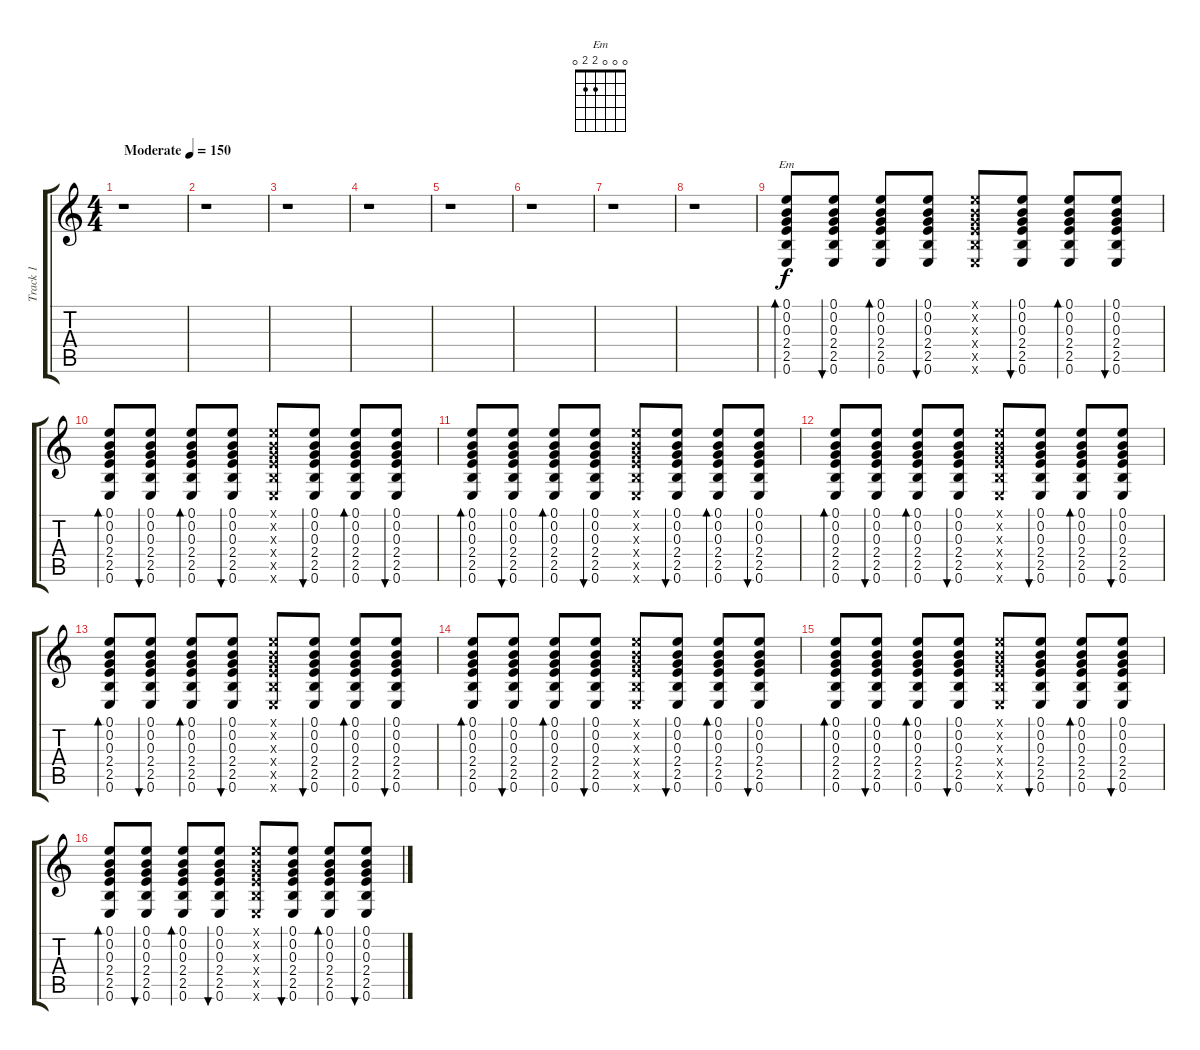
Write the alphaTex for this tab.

\track ("Track 1" "Track 1") {instrument acousticguitarsteel}
\staff {score tabs}
\tuning (E4 B3 G3 D3 A2 E2) {hide}
\chord ("Em" 0 0 0 2 2 0)
\ts (4 4)
\tempo (150 "Moderate")
\clef g2
\ks c
r.1{dy f instrument acousticguitarsteel} |
r.1 |
r.1 |
r.1 |
r.1 |
r.1 |
r.1 |
r.1 |
(0.1 0.2 0.3 2.4 2.5 0.6).8{bd 120 ch "Em"} (0.1 0.2 0.3 2.4 2.5 0.6).8{bu 120} (0.1 0.2 0.3 2.4 2.5 0.6).8{bd 120} (0.1 0.2 0.3 2.4 2.5 0.6).8{bu 120} (0.1{x} 0.2{x} 0.3{x} 2.4{x} 2.5{x} 0.6{x}).8 (0.1 0.2 0.3 2.4 2.5 0.6).8{bu 120} (0.1 0.2 0.3 2.4 2.5 0.6).8{bd 120} (0.1 0.2 0.3 2.4 2.5 0.6).8{bu 120} |
(0.1 0.2 0.3 2.4 2.5 0.6).8{bd 120} (0.1 0.2 0.3 2.4 2.5 0.6).8{bu 120} (0.1 0.2 0.3 2.4 2.5 0.6).8{bd 120} (0.1 0.2 0.3 2.4 2.5 0.6).8{bu 120} (0.1{x} 0.2{x} 0.3{x} 2.4{x} 2.5{x} 0.6{x}).8 (0.1 0.2 0.3 2.4 2.5 0.6).8{bu 120} (0.1 0.2 0.3 2.4 2.5 0.6).8{bd 120} (0.1 0.2 0.3 2.4 2.5 0.6).8{bu 120} |
(0.1 0.2 0.3 2.4 2.5 0.6).8{bd 120} (0.1 0.2 0.3 2.4 2.5 0.6).8{bu 120} (0.1 0.2 0.3 2.4 2.5 0.6).8{bd 120} (0.1 0.2 0.3 2.4 2.5 0.6).8{bu 120} (0.1{x} 0.2{x} 0.3{x} 2.4{x} 2.5{x} 0.6{x}).8 (0.1 0.2 0.3 2.4 2.5 0.6).8{bu 120} (0.1 0.2 0.3 2.4 2.5 0.6).8{bd 120} (0.1 0.2 0.3 2.4 2.5 0.6).8{bu 120} |
(0.1 0.2 0.3 2.4 2.5 0.6).8{bd 120} (0.1 0.2 0.3 2.4 2.5 0.6).8{bu 120} (0.1 0.2 0.3 2.4 2.5 0.6).8{bd 120} (0.1 0.2 0.3 2.4 2.5 0.6).8{bu 120} (0.1{x} 0.2{x} 0.3{x} 2.4{x} 2.5{x} 0.6{x}).8 (0.1 0.2 0.3 2.4 2.5 0.6).8{bu 120} (0.1 0.2 0.3 2.4 2.5 0.6).8{bd 120} (0.1 0.2 0.3 2.4 2.5 0.6).8{bu 120} |
(0.1 0.2 0.3 2.4 2.5 0.6).8{bd 120} (0.1 0.2 0.3 2.4 2.5 0.6).8{bu 120} (0.1 0.2 0.3 2.4 2.5 0.6).8{bd 120} (0.1 0.2 0.3 2.4 2.5 0.6).8{bu 120} (0.1{x} 0.2{x} 0.3{x} 2.4{x} 2.5{x} 0.6{x}).8 (0.1 0.2 0.3 2.4 2.5 0.6).8{bu 120} (0.1 0.2 0.3 2.4 2.5 0.6).8{bd 120} (0.1 0.2 0.3 2.4 2.5 0.6).8{bu 120} |
(0.1 0.2 0.3 2.4 2.5 0.6).8{bd 120} (0.1 0.2 0.3 2.4 2.5 0.6).8{bu 120} (0.1 0.2 0.3 2.4 2.5 0.6).8{bd 120} (0.1 0.2 0.3 2.4 2.5 0.6).8{bu 120} (0.1{x} 0.2{x} 0.3{x} 2.4{x} 2.5{x} 0.6{x}).8 (0.1 0.2 0.3 2.4 2.5 0.6).8{bu 120} (0.1 0.2 0.3 2.4 2.5 0.6).8{bd 120} (0.1 0.2 0.3 2.4 2.5 0.6).8{bu 120} |
(0.1 0.2 0.3 2.4 2.5 0.6).8{bd 120} (0.1 0.2 0.3 2.4 2.5 0.6).8{bu 120} (0.1 0.2 0.3 2.4 2.5 0.6).8{bd 120} (0.1 0.2 0.3 2.4 2.5 0.6).8{bu 120} (0.1{x} 0.2{x} 0.3{x} 2.4{x} 2.5{x} 0.6{x}).8 (0.1 0.2 0.3 2.4 2.5 0.6).8{bu 120} (0.1 0.2 0.3 2.4 2.5 0.6).8{bd 120} (0.1 0.2 0.3 2.4 2.5 0.6).8{bu 120} |
(0.1 0.2 0.3 2.4 2.5 0.6).8{bd 120} (0.1 0.2 0.3 2.4 2.5 0.6).8{bu 120} (0.1 0.2 0.3 2.4 2.5 0.6).8{bd 120} (0.1 0.2 0.3 2.4 2.5 0.6).8{bu 120} (0.1{x} 0.2{x} 0.3{x} 2.4{x} 2.5{x} 0.6{x}).8 (0.1 0.2 0.3 2.4 2.5 0.6).8{bu 120} (0.1 0.2 0.3 2.4 2.5 0.6).8{bd 120} (0.1 0.2 0.3 2.4 2.5 0.6).8{bu 120}
